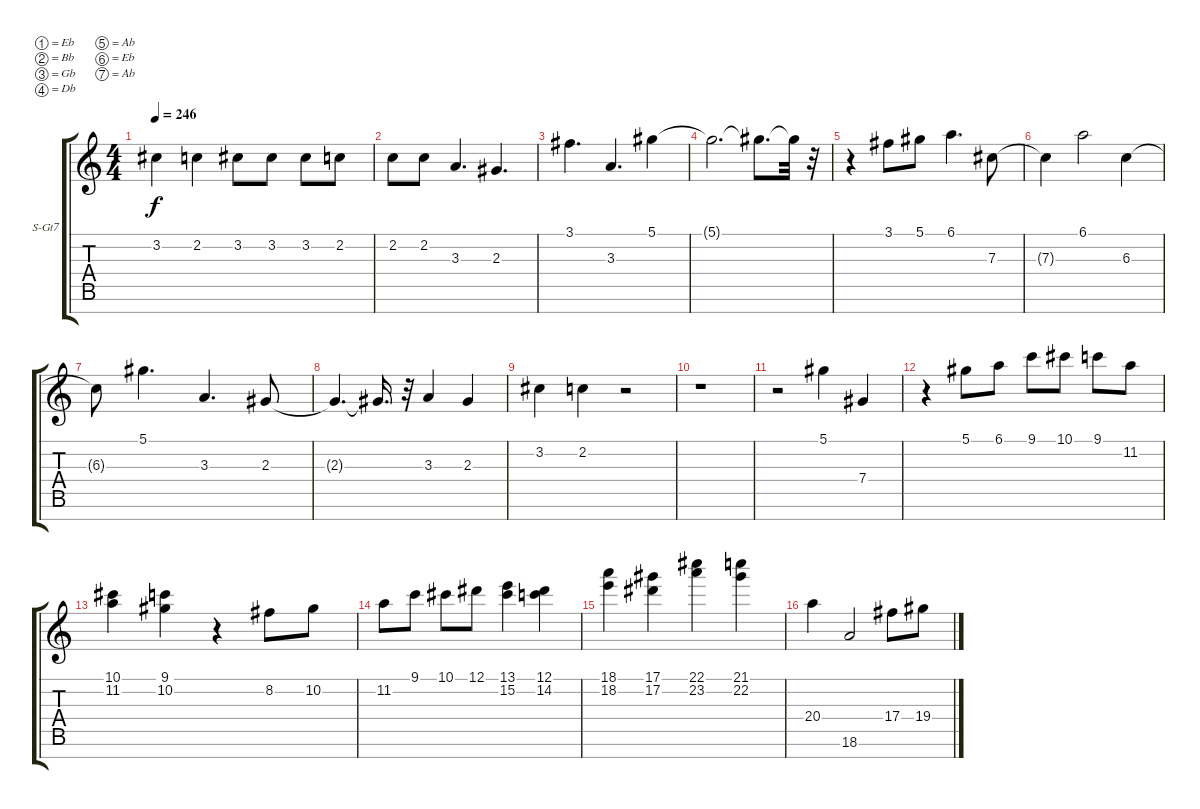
\bracketExtendMode groupsimilarinstruments
\firstSystemTrackNameOrientation horizontal
\otherSystemsTrackNameOrientation horizontal
\track ("Keys (MIDI)" "S-Gt7") {instrument acousticgrandpiano}
\staff {score tabs}
\tuning (Eb4 Bb3 Gb3 Db3 Ab2 Eb2 Ab1)
\displaytranspose 12
\ts (4 4)
\tempo 246
\clef g2
\ks c
3.2.4{dy f} 2.2.4 3.2.8 3.2.8 3.2.8 2.2.8 |
2.2.8 2.2.8 3.3.4{d} 2.3.4{d} |
3.1.4{d} 3.3.4{d} 5.1.4 |
5.1{t}.2{d} 5.1{t}.8{d} 5.1{t}.32 r.32 |
r.4 3.1.8 5.1.8 6.1.4{d} 7.3.8 |
7.3{t}.4 6.1.2 6.3.4 |
6.3{t}.8 5.1.4{d} 3.3.4{d} 2.3.8 |
2.3{t}.4{d} 2.3{t}.16{d} r.32 3.3.4 2.3.4 |
3.2.4 2.2.4 r.2 |
r.1 |
r.2 5.1.4 7.4.4 |
r.4 5.1.8 6.1.8 9.1.8 10.1.8 9.1.8 11.2.8 |
(10.1 11.2).4 (9.1 10.2).4 r.4 8.2.8 10.2.8 |
11.2.8 9.1.8 10.1.8 12.1.8 (13.1 15.2).4 (12.1 14.2).4 |
(18.1 18.2).4 (17.1 17.2).4 (22.1 23.2).4 (21.1 22.2).4 |
20.4.4 18.6.2 17.4.8 19.4.8
